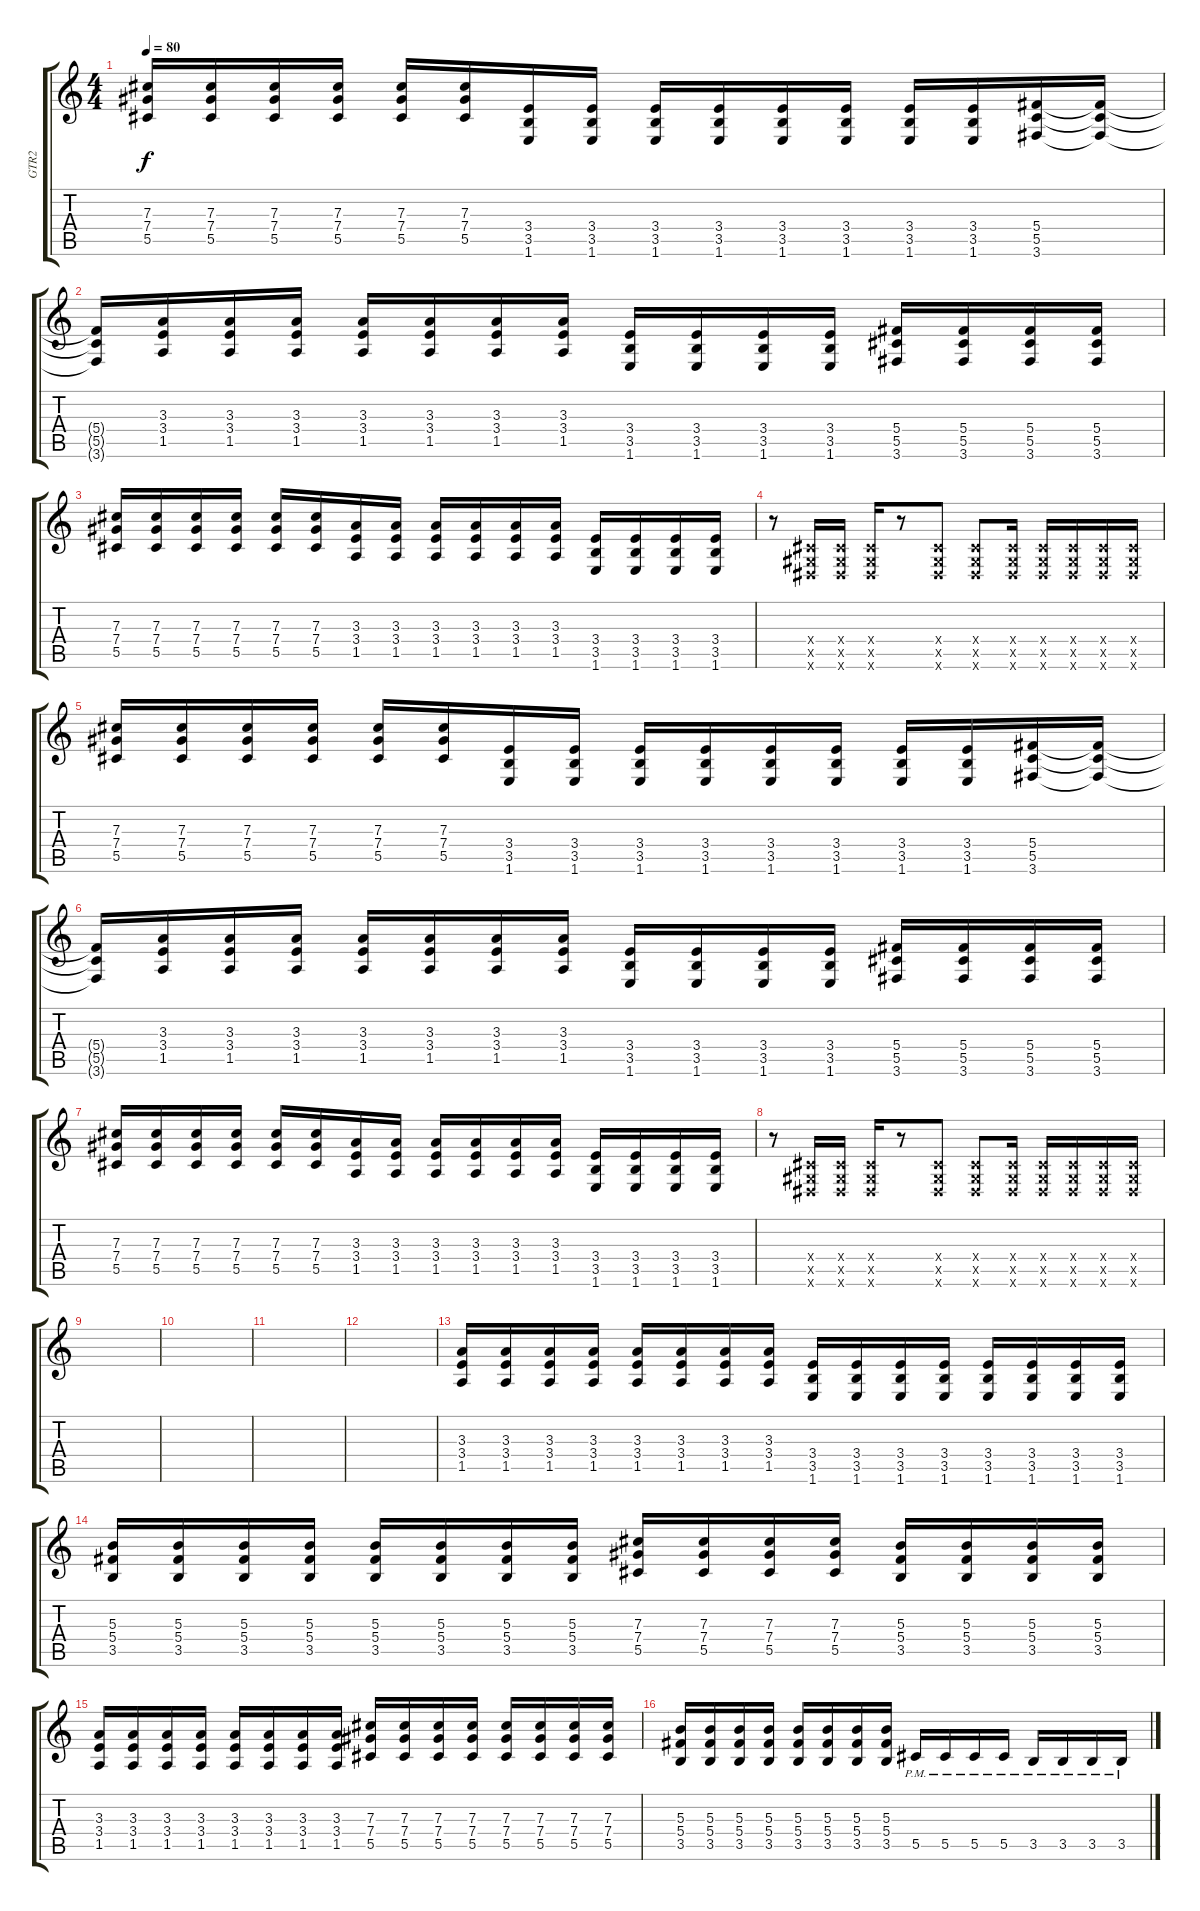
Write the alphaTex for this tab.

\track ("GTR2" "GTR2") {instrument overdrivenguitar}
\staff {score tabs}
\tuning (Eb4 Bb3 Gb3 Db3 Ab2 Eb2) {hide}
\ts (4 4)
\tempo 80
\clef g2
\ks c
(7.3 7.4 5.5).16{dy f} (7.3 7.4 5.5).16 (7.3 7.4 5.5).16 (7.3 7.4 5.5).16 (7.3 7.4 5.5).16 (7.3 7.4 5.5).16 (3.4 3.5 1.6).16 (3.4 3.5 1.6).16 (3.4 3.5 1.6).16 (3.4 3.5 1.6).16 (3.4 3.5 1.6).16 (3.4 3.5 1.6).16 (3.4 3.5 1.6).16 (3.4 3.5 1.6).16 (5.4 5.5 3.6).16 (5.4{t} 5.5{t} 3.6{t}).16 |
(5.4{t} 5.5{t} 3.6{t}).16 (3.3 3.4 1.5).16 (3.3 3.4 1.5).16 (3.3 3.4 1.5).16 (3.3 3.4 1.5).16 (3.3 3.4 1.5).16 (3.3 3.4 1.5).16 (3.3 3.4 1.5).16 (3.4 3.5 1.6).16 (3.4 3.5 1.6).16 (3.4 3.5 1.6).16 (3.4 3.5 1.6).16 (5.4 5.5 3.6).16 (5.4 5.5 3.6).16 (5.4 5.5 3.6).16 (5.4 5.5 3.6).16 |
(7.3 7.4 5.5).16 (7.3 7.4 5.5).16 (7.3 7.4 5.5).16 (7.3 7.4 5.5).16 (7.3 7.4 5.5).16 (7.3 7.4 5.5).16 (3.3 3.4 1.5).16 (3.3 3.4 1.5).16 (3.3 3.4 1.5).16 (3.3 3.4 1.5).16 (3.3 3.4 1.5).16 (3.3 3.4 1.5).16 (3.4 3.5 1.6).16 (3.4 3.5 1.6).16 (3.4 3.5 1.6).16 (3.4 3.5 1.6).16 |
r.8 (0.4{x} 0.5{x} 0.6{x}).16 (0.4{x} 0.5{x} 0.6{x}).16 (0.4{x} 0.5{x} 0.6{x}).16 r.8 (0.4{x} 0.5{x} 0.6{x}).8 (0.4{x} 0.5{x} 0.6{x}).8 (0.4{x} 0.5{x} 0.6{x}).16 (0.4{x} 0.5{x} 0.6{x}).16 (0.4{x} 0.5{x} 0.6{x}).16 (0.4{x} 0.5{x} 0.6{x}).16 (0.4{x} 0.5{x} 0.6{x}).16 |
(7.3 7.4 5.5).16 (7.3 7.4 5.5).16 (7.3 7.4 5.5).16 (7.3 7.4 5.5).16 (7.3 7.4 5.5).16 (7.3 7.4 5.5).16 (3.4 3.5 1.6).16 (3.4 3.5 1.6).16 (3.4 3.5 1.6).16 (3.4 3.5 1.6).16 (3.4 3.5 1.6).16 (3.4 3.5 1.6).16 (3.4 3.5 1.6).16 (3.4 3.5 1.6).16 (5.4 5.5 3.6).16 (5.4{t} 5.5{t} 3.6{t}).16 |
(5.4{t} 5.5{t} 3.6{t}).16 (3.3 3.4 1.5).16 (3.3 3.4 1.5).16 (3.3 3.4 1.5).16 (3.3 3.4 1.5).16 (3.3 3.4 1.5).16 (3.3 3.4 1.5).16 (3.3 3.4 1.5).16 (3.4 3.5 1.6).16 (3.4 3.5 1.6).16 (3.4 3.5 1.6).16 (3.4 3.5 1.6).16 (5.4 5.5 3.6).16 (5.4 5.5 3.6).16 (5.4 5.5 3.6).16 (5.4 5.5 3.6).16 |
(7.3 7.4 5.5).16 (7.3 7.4 5.5).16 (7.3 7.4 5.5).16 (7.3 7.4 5.5).16 (7.3 7.4 5.5).16 (7.3 7.4 5.5).16 (3.3 3.4 1.5).16 (3.3 3.4 1.5).16 (3.3 3.4 1.5).16 (3.3 3.4 1.5).16 (3.3 3.4 1.5).16 (3.3 3.4 1.5).16 (3.4 3.5 1.6).16 (3.4 3.5 1.6).16 (3.4 3.5 1.6).16 (3.4 3.5 1.6).16 |
r.8 (0.4{x} 0.5{x} 0.6{x}).16 (0.4{x} 0.5{x} 0.6{x}).16 (0.4{x} 0.5{x} 0.6{x}).16 r.8 (0.4{x} 0.5{x} 0.6{x}).8 (0.4{x} 0.5{x} 0.6{x}).8 (0.4{x} 0.5{x} 0.6{x}).16 (0.4{x} 0.5{x} 0.6{x}).16 (0.4{x} 0.5{x} 0.6{x}).16 (0.4{x} 0.5{x} 0.6{x}).16 (0.4{x} 0.5{x} 0.6{x}).16 |
|
|
|
|
(3.3 3.4 1.5).16 (3.3 3.4 1.5).16 (3.3 3.4 1.5).16 (3.3 3.4 1.5).16 (3.3 3.4 1.5).16 (3.3 3.4 1.5).16 (3.3 3.4 1.5).16 (3.3 3.4 1.5).16 (3.4 3.5 1.6).16 (3.4 3.5 1.6).16 (3.4 3.5 1.6).16 (3.4 3.5 1.6).16 (3.4 3.5 1.6).16 (3.4 3.5 1.6).16 (3.4 3.5 1.6).16 (3.4 3.5 1.6).16 |
(5.3 5.4 3.5).16 (5.3 5.4 3.5).16 (5.3 5.4 3.5).16 (5.3 5.4 3.5).16 (5.3 5.4 3.5).16 (5.3 5.4 3.5).16 (5.3 5.4 3.5).16 (5.3 5.4 3.5).16 (7.3 7.4 5.5).16 (7.3 7.4 5.5).16 (7.3 7.4 5.5).16 (7.3 7.4 5.5).16 (5.3 5.4 3.5).16 (5.3 5.4 3.5).16 (5.3 5.4 3.5).16 (5.3 5.4 3.5).16 |
(3.3 3.4 1.5).16 (3.3 3.4 1.5).16 (3.3 3.4 1.5).16 (3.3 3.4 1.5).16 (3.3 3.4 1.5).16 (3.3 3.4 1.5).16 (3.3 3.4 1.5).16 (3.3 3.4 1.5).16 (7.3 7.4 5.5).16 (7.3 7.4 5.5).16 (7.3 7.4 5.5).16 (7.3 7.4 5.5).16 (7.3 7.4 5.5).16 (7.3 7.4 5.5).16 (7.3 7.4 5.5).16 (7.3 7.4 5.5).16 |
(5.3 5.4 3.5).16 (5.3 5.4 3.5).16 (5.3 5.4 3.5).16 (5.3 5.4 3.5).16 (5.3 5.4 3.5).16 (5.3 5.4 3.5).16 (5.3 5.4 3.5).16 (5.3 5.4 3.5).16 5.5{pm}.16 5.5{pm}.16 5.5{pm}.16 5.5{pm}.16 3.5{pm}.16 3.5{pm}.16 3.5{pm}.16 3.5{pm}.16
